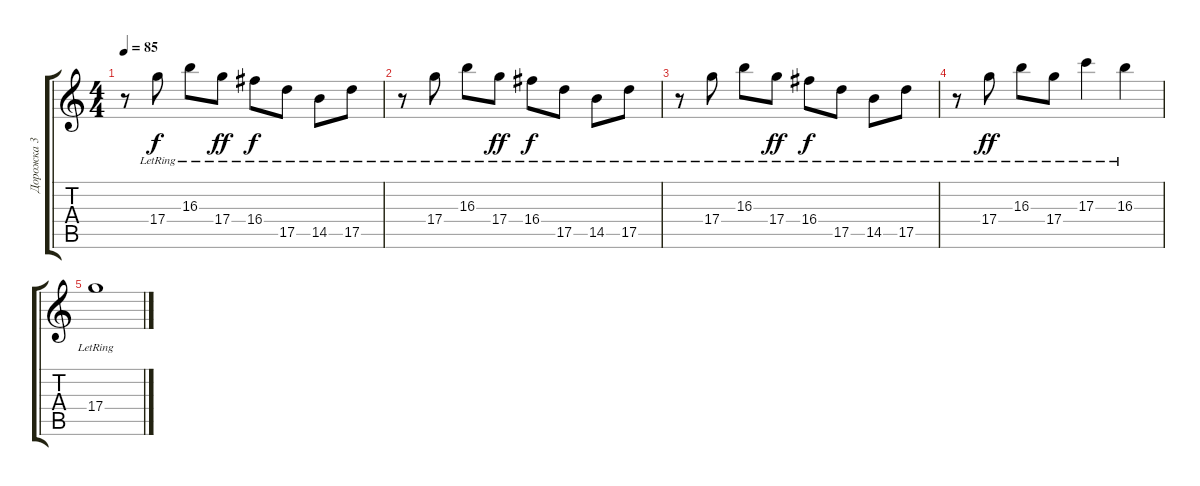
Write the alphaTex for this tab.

\track ("Дорожка 3" "Дорожка 3") {instrument electricguitarjazz}
\staff {score tabs}
\tuning (E4 B3 G3 D3 A2 E2) {hide}
\ts (4 4)
\tempo 85
\clef g2
\ks c
r.8{dy f} 17.4{lr}.8 16.3{lr}.8 17.4{lr}.8{dy ff} 16.4{lr}.8{dy f} 17.5{lr}.8 14.5{lr}.8 17.5{lr}.8 |
r.8 17.4{lr}.8 16.3{lr}.8 17.4{lr}.8{dy ff} 16.4{lr}.8{dy f} 17.5{lr}.8 14.5{lr}.8 17.5{lr}.8 |
r.8 17.4{lr}.8 16.3{lr}.8 17.4{lr}.8{dy ff} 16.4{lr}.8{dy f} 17.5{lr}.8 14.5{lr}.8 17.5{lr}.8 |
r.8 17.4{lr}.8{dy ff} 16.3{lr}.8 17.4{lr}.8 17.3{lr}.4 16.3{lr}.4 |
17.4{lr}.1
